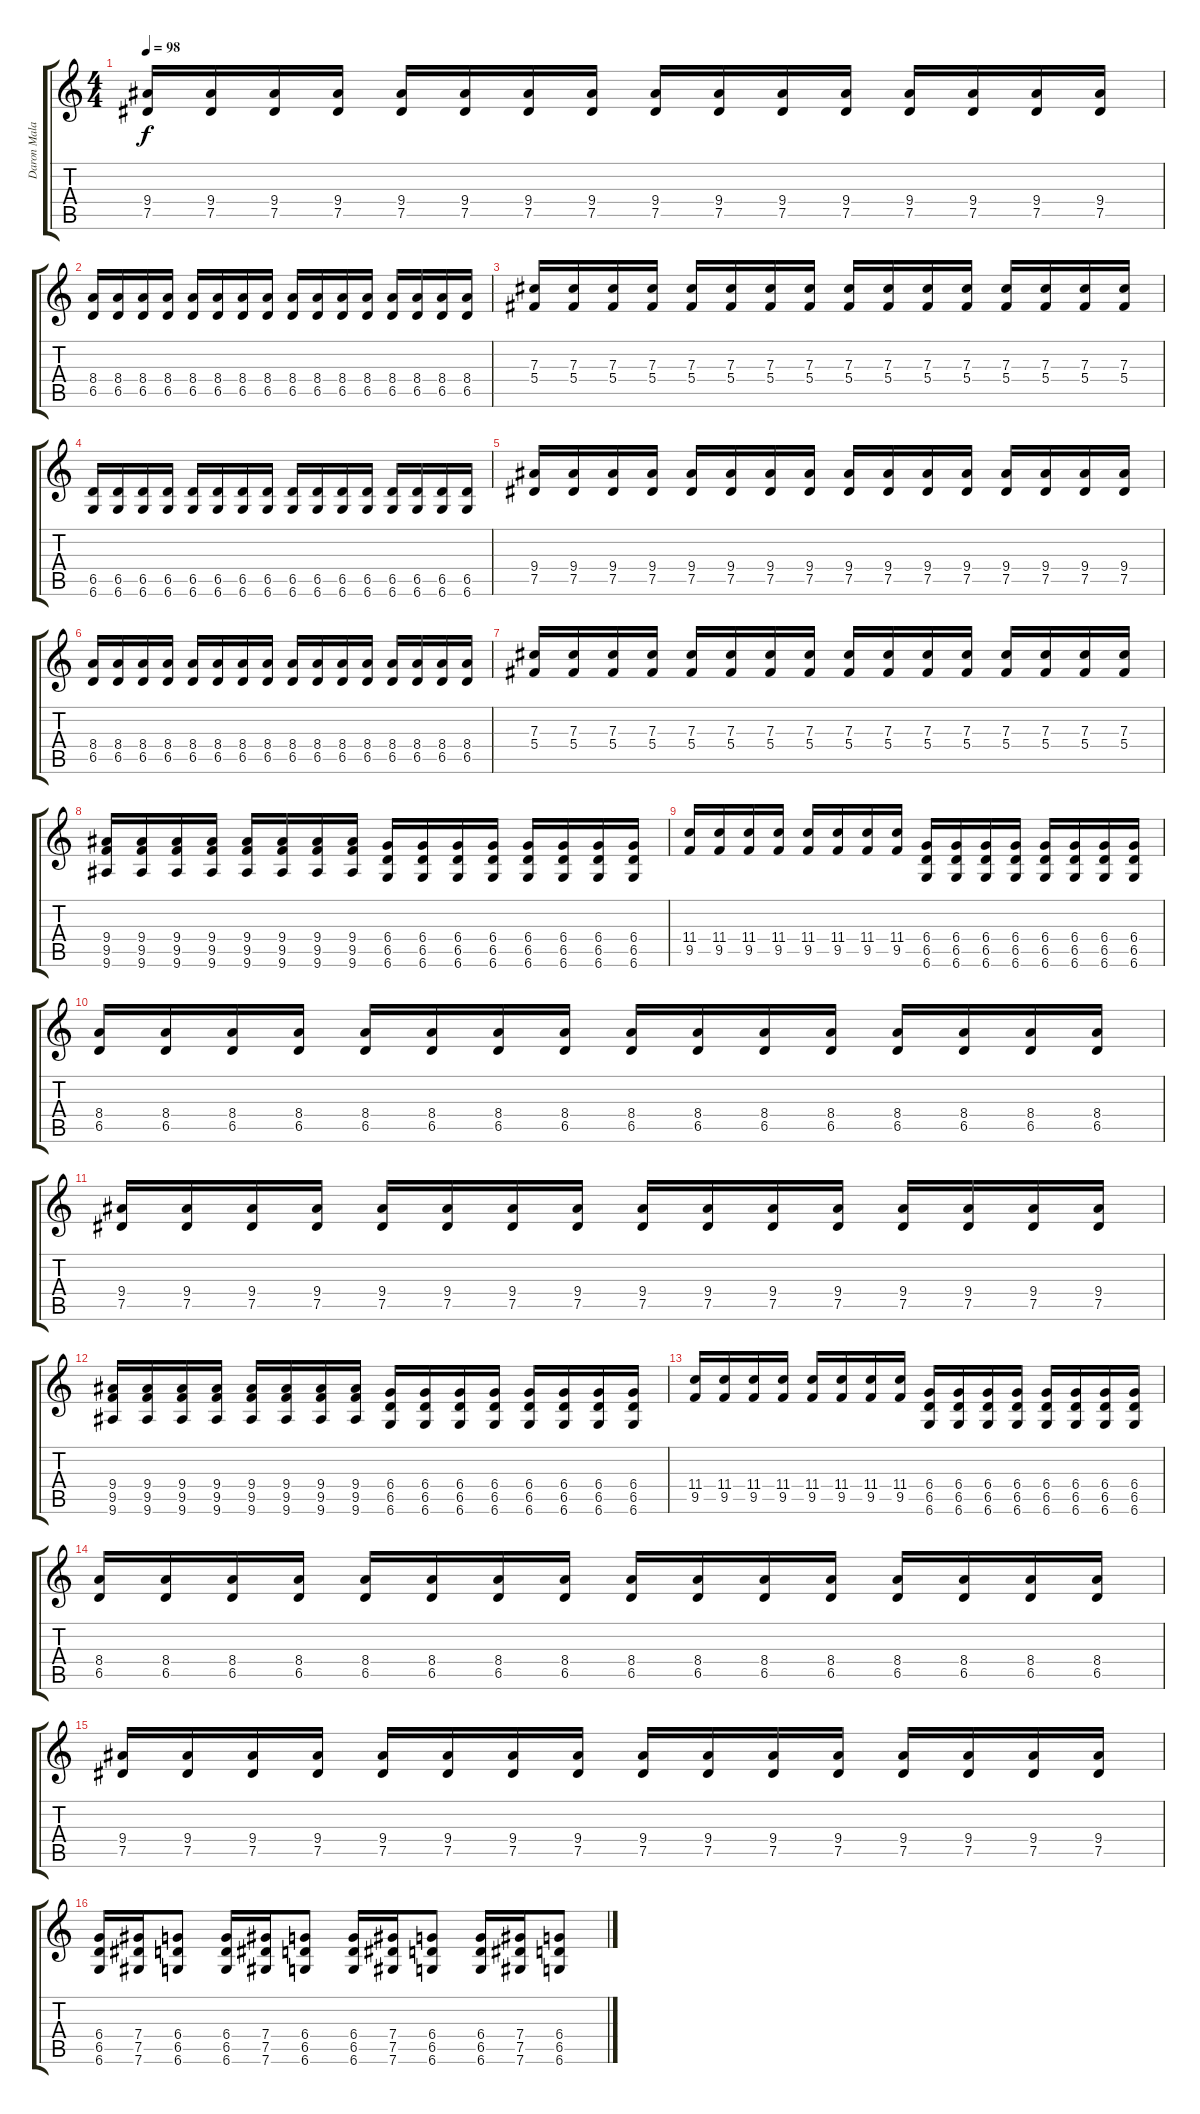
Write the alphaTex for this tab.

\track ("Daron Malakian" "Daron Mala") {instrument distortionguitar}
\staff {score tabs}
\tuning (Eb4 Bb3 Gb3 Db3 Ab2 Db2) {hide}
\ts (4 4)
\tempo 98
\clef g2
\ks c
(9.4 7.5).16{dy f} (9.4 7.5).16 (9.4 7.5).16 (9.4 7.5).16 (9.4 7.5).16 (9.4 7.5).16 (9.4 7.5).16 (9.4 7.5).16 (9.4 7.5).16 (9.4 7.5).16 (9.4 7.5).16 (9.4 7.5).16 (9.4 7.5).16 (9.4 7.5).16 (9.4 7.5).16 (9.4 7.5).16 |
(8.4 6.5).16 (8.4 6.5).16 (8.4 6.5).16 (8.4 6.5).16 (8.4 6.5).16 (8.4 6.5).16 (8.4 6.5).16 (8.4 6.5).16 (8.4 6.5).16 (8.4 6.5).16 (8.4 6.5).16 (8.4 6.5).16 (8.4 6.5).16 (8.4 6.5).16 (8.4 6.5).16 (8.4 6.5).16 |
(7.3 5.4).16 (7.3 5.4).16 (7.3 5.4).16 (7.3 5.4).16 (7.3 5.4).16 (7.3 5.4).16 (7.3 5.4).16 (7.3 5.4).16 (7.3 5.4).16 (7.3 5.4).16 (7.3 5.4).16 (7.3 5.4).16 (7.3 5.4).16 (7.3 5.4).16 (7.3 5.4).16 (7.3 5.4).16 |
(6.5 6.6).16 (6.5 6.6).16 (6.5 6.6).16 (6.5 6.6).16 (6.5 6.6).16 (6.5 6.6).16 (6.5 6.6).16 (6.5 6.6).16 (6.5 6.6).16 (6.5 6.6).16 (6.5 6.6).16 (6.5 6.6).16 (6.5 6.6).16 (6.5 6.6).16 (6.5 6.6).16 (6.5 6.6).16 |
(9.4 7.5).16 (9.4 7.5).16 (9.4 7.5).16 (9.4 7.5).16 (9.4 7.5).16 (9.4 7.5).16 (9.4 7.5).16 (9.4 7.5).16 (9.4 7.5).16 (9.4 7.5).16 (9.4 7.5).16 (9.4 7.5).16 (9.4 7.5).16 (9.4 7.5).16 (9.4 7.5).16 (9.4 7.5).16 |
(8.4 6.5).16 (8.4 6.5).16 (8.4 6.5).16 (8.4 6.5).16 (8.4 6.5).16 (8.4 6.5).16 (8.4 6.5).16 (8.4 6.5).16 (8.4 6.5).16 (8.4 6.5).16 (8.4 6.5).16 (8.4 6.5).16 (8.4 6.5).16 (8.4 6.5).16 (8.4 6.5).16 (8.4 6.5).16 |
(7.3 5.4).16 (7.3 5.4).16 (7.3 5.4).16 (7.3 5.4).16 (7.3 5.4).16 (7.3 5.4).16 (7.3 5.4).16 (7.3 5.4).16 (7.3 5.4).16 (7.3 5.4).16 (7.3 5.4).16 (7.3 5.4).16 (7.3 5.4).16 (7.3 5.4).16 (7.3 5.4).16 (7.3 5.4).16 |
(9.4 9.5 9.6).16 (9.4 9.5 9.6).16 (9.4 9.5 9.6).16 (9.4 9.5 9.6).16 (9.4 9.5 9.6).16 (9.4 9.5 9.6).16 (9.4 9.5 9.6).16 (9.4 9.5 9.6).16 (6.4 6.5 6.6).16 (6.4 6.5 6.6).16 (6.4 6.5 6.6).16 (6.4 6.5 6.6).16 (6.4 6.5 6.6).16 (6.4 6.5 6.6).16 (6.4 6.5 6.6).16 (6.4 6.5 6.6).16 |
(11.4 9.5).16 (11.4 9.5).16 (11.4 9.5).16 (11.4 9.5).16 (11.4 9.5).16 (11.4 9.5).16 (11.4 9.5).16 (11.4 9.5).16 (6.4 6.5 6.6).16 (6.4 6.5 6.6).16 (6.4 6.5 6.6).16 (6.4 6.5 6.6).16 (6.4 6.5 6.6).16 (6.4 6.5 6.6).16 (6.4 6.5 6.6).16 (6.4 6.5 6.6).16 |
(8.4 6.5).16 (8.4 6.5).16 (8.4 6.5).16 (8.4 6.5).16 (8.4 6.5).16 (8.4 6.5).16 (8.4 6.5).16 (8.4 6.5).16 (8.4 6.5).16 (8.4 6.5).16 (8.4 6.5).16 (8.4 6.5).16 (8.4 6.5).16 (8.4 6.5).16 (8.4 6.5).16 (8.4 6.5).16 |
(9.4 7.5).16 (9.4 7.5).16 (9.4 7.5).16 (9.4 7.5).16 (9.4 7.5).16 (9.4 7.5).16 (9.4 7.5).16 (9.4 7.5).16 (9.4 7.5).16 (9.4 7.5).16 (9.4 7.5).16 (9.4 7.5).16 (9.4 7.5).16 (9.4 7.5).16 (9.4 7.5).16 (9.4 7.5).16 |
(9.4 9.5 9.6).16 (9.4 9.5 9.6).16 (9.4 9.5 9.6).16 (9.4 9.5 9.6).16 (9.4 9.5 9.6).16 (9.4 9.5 9.6).16 (9.4 9.5 9.6).16 (9.4 9.5 9.6).16 (6.4 6.5 6.6).16 (6.4 6.5 6.6).16 (6.4 6.5 6.6).16 (6.4 6.5 6.6).16 (6.4 6.5 6.6).16 (6.4 6.5 6.6).16 (6.4 6.5 6.6).16 (6.4 6.5 6.6).16 |
(11.4 9.5).16 (11.4 9.5).16 (11.4 9.5).16 (11.4 9.5).16 (11.4 9.5).16 (11.4 9.5).16 (11.4 9.5).16 (11.4 9.5).16 (6.4 6.5 6.6).16 (6.4 6.5 6.6).16 (6.4 6.5 6.6).16 (6.4 6.5 6.6).16 (6.4 6.5 6.6).16 (6.4 6.5 6.6).16 (6.4 6.5 6.6).16 (6.4 6.5 6.6).16 |
(8.4 6.5).16 (8.4 6.5).16 (8.4 6.5).16 (8.4 6.5).16 (8.4 6.5).16 (8.4 6.5).16 (8.4 6.5).16 (8.4 6.5).16 (8.4 6.5).16 (8.4 6.5).16 (8.4 6.5).16 (8.4 6.5).16 (8.4 6.5).16 (8.4 6.5).16 (8.4 6.5).16 (8.4 6.5).16 |
(9.4 7.5).16 (9.4 7.5).16 (9.4 7.5).16 (9.4 7.5).16 (9.4 7.5).16 (9.4 7.5).16 (9.4 7.5).16 (9.4 7.5).16 (9.4 7.5).16 (9.4 7.5).16 (9.4 7.5).16 (9.4 7.5).16 (9.4 7.5).16 (9.4 7.5).16 (9.4 7.5).16 (9.4 7.5).16 |
(6.4 6.5 6.6).16{volume 16 instrument distortionguitar} (7.4 7.5 7.6).16 (6.4 6.5 6.6).8 (6.4 6.5 6.6).16 (7.4 7.5 7.6).16 (6.4 6.5 6.6).8 (6.4 6.5 6.6).16 (7.4 7.5 7.6).16 (6.4 6.5 6.6).8 (6.4 6.5 6.6).16 (7.4 7.5 7.6).16 (6.4 6.5 6.6).8
